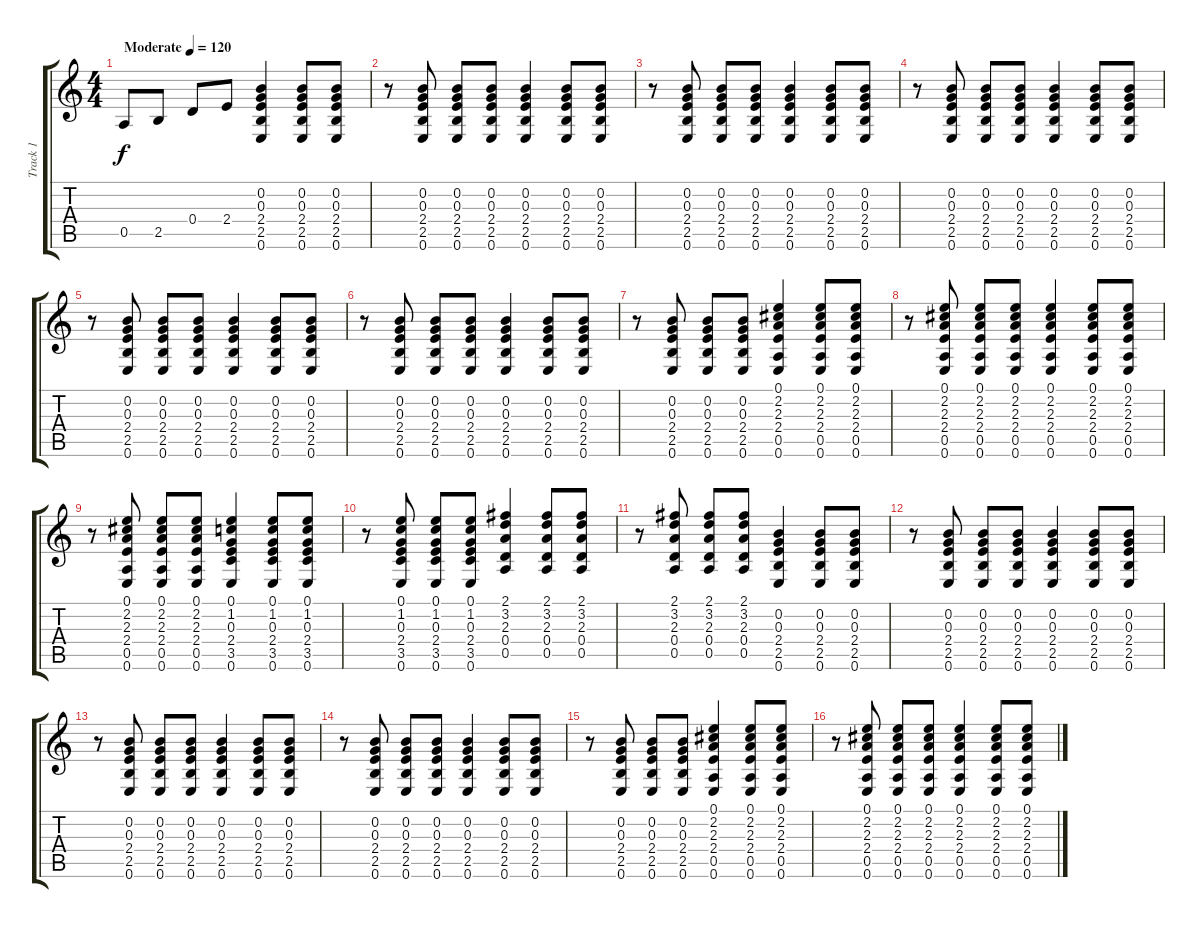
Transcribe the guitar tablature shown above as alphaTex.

\track ("Track 1" "Track 1") {instrument acousticguitarsteel}
\staff {score tabs}
\tuning (E4 B3 G3 D3 A2 E2) {hide}
\ts (4 4)
\tempo (120 "Moderate")
\clef g2
\ks c
0.5.8{dy f instrument acousticguitarsteel} 2.5.8 0.4.8 2.4.8 (0.2 0.3 2.4 2.5 0.6).4 (0.2 0.3 2.4 2.5 0.6).8 (0.2 0.3 2.4 2.5 0.6).8 |
r.8 (0.2 0.3 2.4 2.5 0.6).8 (0.2 0.3 2.4 2.5 0.6).8 (0.2 0.3 2.4 2.5 0.6).8 (0.2 0.3 2.4 2.5 0.6).4 (0.2 0.3 2.4 2.5 0.6).8 (0.2 0.3 2.4 2.5 0.6).8 |
r.8 (0.2 0.3 2.4 2.5 0.6).8 (0.2 0.3 2.4 2.5 0.6).8 (0.2 0.3 2.4 2.5 0.6).8 (0.2 0.3 2.4 2.5 0.6).4 (0.2 0.3 2.4 2.5 0.6).8 (0.2 0.3 2.4 2.5 0.6).8 |
r.8 (0.2 0.3 2.4 2.5 0.6).8 (0.2 0.3 2.4 2.5 0.6).8 (0.2 0.3 2.4 2.5 0.6).8 (0.2 0.3 2.4 2.5 0.6).4 (0.2 0.3 2.4 2.5 0.6).8 (0.2 0.3 2.4 2.5 0.6).8 |
r.8 (0.2 0.3 2.4 2.5 0.6).8 (0.2 0.3 2.4 2.5 0.6).8 (0.2 0.3 2.4 2.5 0.6).8 (0.2 0.3 2.4 2.5 0.6).4 (0.2 0.3 2.4 2.5 0.6).8 (0.2 0.3 2.4 2.5 0.6).8 |
r.8 (0.2 0.3 2.4 2.5 0.6).8 (0.2 0.3 2.4 2.5 0.6).8 (0.2 0.3 2.4 2.5 0.6).8 (0.2 0.3 2.4 2.5 0.6).4 (0.2 0.3 2.4 2.5 0.6).8 (0.2 0.3 2.4 2.5 0.6).8 |
r.8 (0.2 0.3 2.4 2.5 0.6).8 (0.2 0.3 2.4 2.5 0.6).8 (0.2 0.3 2.4 2.5 0.6).8 (0.1 2.2 2.3 2.4 0.5 0.6).4 (0.1 2.2 2.3 2.4 0.5 0.6).8 (0.1 2.2 2.3 2.4 0.5 0.6).8 |
r.8 (0.1 2.2 2.3 2.4 0.5 0.6).8 (0.1 2.2 2.3 2.4 0.5 0.6).8 (0.1 2.2 2.3 2.4 0.5 0.6).8 (0.1 2.2 2.3 2.4 0.5 0.6).4 (0.1 2.2 2.3 2.4 0.5 0.6).8 (0.1 2.2 2.3 2.4 0.5 0.6).8 |
r.8 (0.1 2.2 2.3 2.4 0.5 0.6).8 (0.1 2.2 2.3 2.4 0.5 0.6).8 (0.1 2.2 2.3 2.4 0.5 0.6).8 (0.1 1.2 0.3 2.4 3.5 0.6).4 (0.1 1.2 0.3 2.4 3.5 0.6).8 (0.1 1.2 0.3 2.4 3.5 0.6).8 |
r.8 (0.1 1.2 0.3 2.4 3.5 0.6).8 (0.1 1.2 0.3 2.4 3.5 0.6).8 (0.1 1.2 0.3 2.4 3.5 0.6).8 (2.1 3.2 2.3 0.4 0.5).4 (2.1 3.2 2.3 0.4 0.5).8 (2.1 3.2 2.3 0.4 0.5).8 |
r.8 (2.1 3.2 2.3 0.4 0.5).8 (2.1 3.2 2.3 0.4 0.5).8 (2.1 3.2 2.3 0.4 0.5).8 (0.2 0.3 2.4 2.5 0.6).4 (0.2 0.3 2.4 2.5 0.6).8 (0.2 0.3 2.4 2.5 0.6).8 |
r.8 (0.2 0.3 2.4 2.5 0.6).8 (0.2 0.3 2.4 2.5 0.6).8 (0.2 0.3 2.4 2.5 0.6).8 (0.2 0.3 2.4 2.5 0.6).4 (0.2 0.3 2.4 2.5 0.6).8 (0.2 0.3 2.4 2.5 0.6).8 |
r.8 (0.2 0.3 2.4 2.5 0.6).8 (0.2 0.3 2.4 2.5 0.6).8 (0.2 0.3 2.4 2.5 0.6).8 (0.2 0.3 2.4 2.5 0.6).4 (0.2 0.3 2.4 2.5 0.6).8 (0.2 0.3 2.4 2.5 0.6).8 |
r.8 (0.2 0.3 2.4 2.5 0.6).8 (0.2 0.3 2.4 2.5 0.6).8 (0.2 0.3 2.4 2.5 0.6).8 (0.2 0.3 2.4 2.5 0.6).4 (0.2 0.3 2.4 2.5 0.6).8 (0.2 0.3 2.4 2.5 0.6).8 |
r.8 (0.2 0.3 2.4 2.5 0.6).8 (0.2 0.3 2.4 2.5 0.6).8 (0.2 0.3 2.4 2.5 0.6).8 (0.1 2.2 2.3 2.4 0.5 0.6).4 (0.1 2.2 2.3 2.4 0.5 0.6).8 (0.1 2.2 2.3 2.4 0.5 0.6).8 |
r.8 (0.1 2.2 2.3 2.4 0.5 0.6).8 (0.1 2.2 2.3 2.4 0.5 0.6).8 (0.1 2.2 2.3 2.4 0.5 0.6).8 (0.1 2.2 2.3 2.4 0.5 0.6).4 (0.1 2.2 2.3 2.4 0.5 0.6).8 (0.1 2.2 2.3 2.4 0.5 0.6).8
